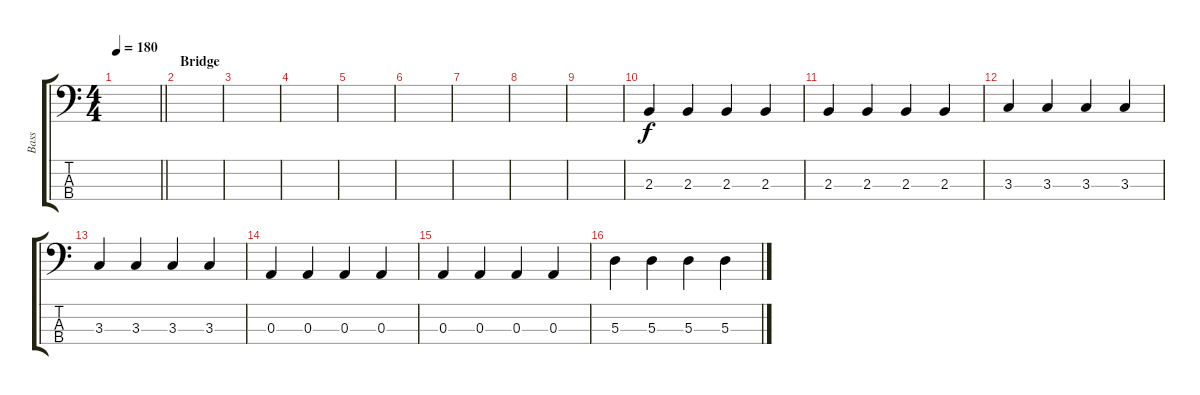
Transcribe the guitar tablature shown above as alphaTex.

\track ("Bass" "Bass") {instrument electricbassfinger}
\staff {score tabs}
\tuning (G2 D2 A1 E1) {hide}
\ts (4 4)
\tempo 180
\clef f4
\barLineRight lightlight
\ks c
|
\section ("" "Bridge")
|
|
|
|
|
|
|
|
2.3.4 2.3.4 2.3.4 2.3.4 |
2.3.4 2.3.4 2.3.4 2.3.4 |
3.3.4 3.3.4 3.3.4 3.3.4 |
3.3.4 3.3.4 3.3.4 3.3.4 |
0.3.4 0.3.4 0.3.4 0.3.4 |
0.3.4 0.3.4 0.3.4 0.3.4 |
5.3.4 5.3.4 5.3.4 5.3.4
